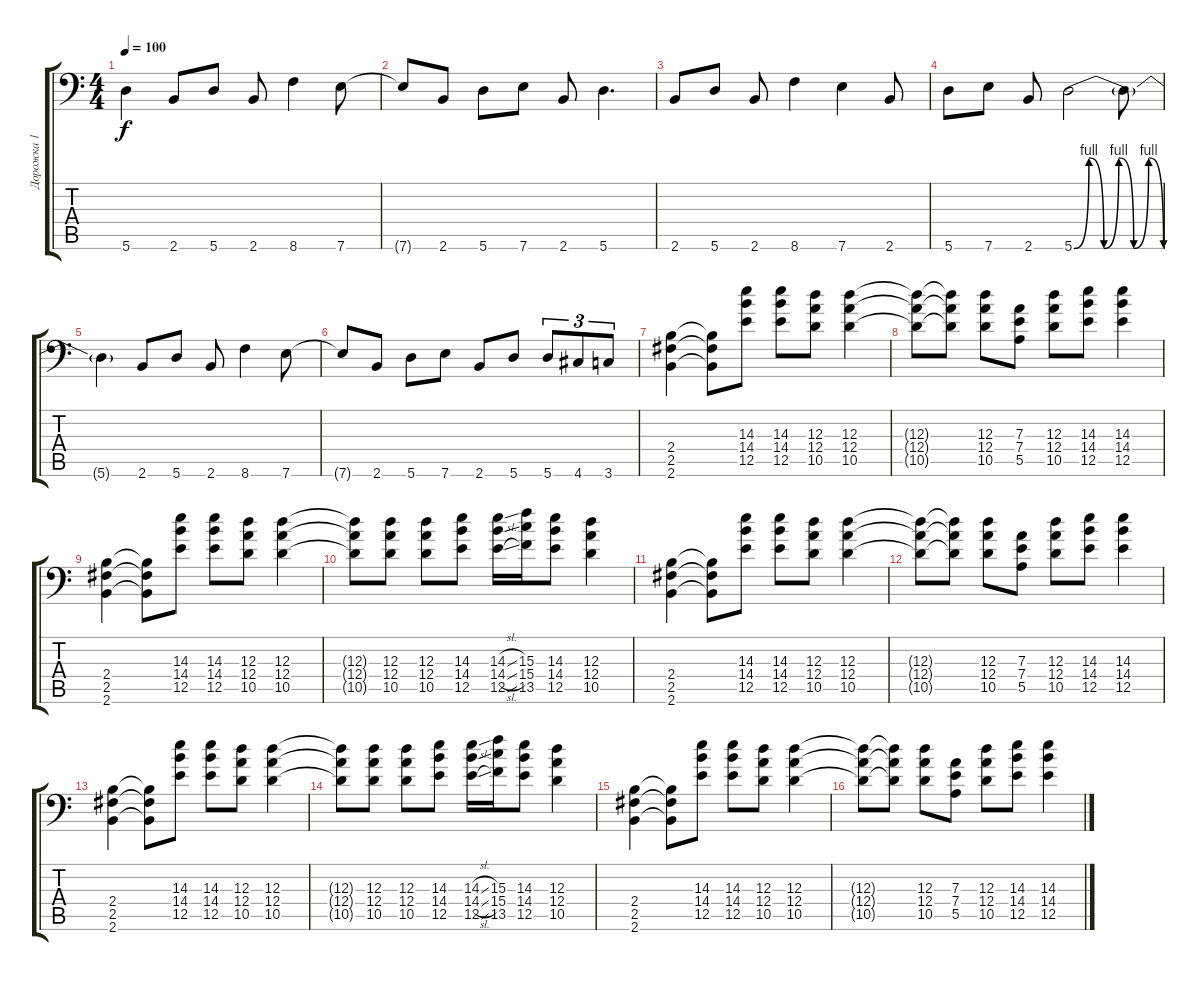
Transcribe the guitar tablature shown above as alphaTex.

\track ("Дорожка 1" "Дорожка 1") {instrument distortionguitar}
\staff {score tabs}
\tuning (B3 Gb3 D3 A2 E2 A1) {hide}
\ts (4 4)
\tempo 100
\clef f4
\ks c
5.6{t}.4{dy f} 2.6.8 5.6.8 2.6.8 8.6.4 7.6.8 |
7.6{t}.8 2.6.8 5.6.8 7.6.8 2.6.8 5.6.4{d} |
2.6.8 5.6.8 2.6.8 8.6.4 7.6.4 2.6.8 |
5.6.8 7.6.8 2.6.8 5.6{be (custom 0 0 10 4 20 0 30 4 40 0 50 4 60 0)}.2 5.6{t}.8 |
5.6{t}.4 2.6.8 5.6.8 2.6.8 8.6.4 7.6.8 |
7.6{t}.8 2.6.8 5.6.8 7.6.8 2.6.8 5.6.8 5.6.8{tu (3 2)} 4.6.8{tu (3 2)} 3.6.8{tu (3 2)} |
(2.4 2.5 2.6).4 (2.4{t} 2.5{t} 2.6{t}).8 (14.3 14.4 12.5).8 (14.3 14.4 12.5).8 (12.3 12.4 10.5).8 (12.3 12.4 10.5).4 |
(12.3{t} 12.4{t} 10.5{t}).8 (12.3{t} 12.4{t} 10.5{t}).8 (12.3 12.4 10.5).8 (7.3 7.4 5.5).8 (12.3 12.4 10.5).8 (14.3 14.4 12.5).8 (14.3 14.4 12.5).4 |
(2.4 2.5 2.6).4 (2.4{t} 2.5{t} 2.6{t}).8 (14.3 14.4 12.5).8 (14.3 14.4 12.5).8 (12.3 12.4 10.5).8 (12.3 12.4 10.5).4 |
(12.3{t} 12.4{t} 10.5{t}).8 (12.3 12.4 10.5).8 (12.3 12.4 10.5).8 (14.3 14.4 12.5).8 (14.3{sl} 14.4{sl} 12.5{sl}).16 (15.3 15.4 13.5).16 (14.3 14.4 12.5).8 (12.3 12.4 10.5).4 |
(2.4 2.5 2.6).4 (2.4{t} 2.5{t} 2.6{t}).8 (14.3 14.4 12.5).8 (14.3 14.4 12.5).8 (12.3 12.4 10.5).8 (12.3 12.4 10.5).4 |
(12.3{t} 12.4{t} 10.5{t}).8 (12.3{t} 12.4{t} 10.5{t}).8 (12.3 12.4 10.5).8 (7.3 7.4 5.5).8 (12.3 12.4 10.5).8 (14.3 14.4 12.5).8 (14.3 14.4 12.5).4 |
(2.4 2.5 2.6).4 (2.4{t} 2.5{t} 2.6{t}).8 (14.3 14.4 12.5).8 (14.3 14.4 12.5).8 (12.3 12.4 10.5).8 (12.3 12.4 10.5).4 |
(12.3{t} 12.4{t} 10.5{t}).8 (12.3 12.4 10.5).8 (12.3 12.4 10.5).8 (14.3 14.4 12.5).8 (14.3{sl} 14.4{sl} 12.5{sl}).16 (15.3 15.4 13.5).16 (14.3 14.4 12.5).8 (12.3 12.4 10.5).4 |
(2.4 2.5 2.6).4 (2.4{t} 2.5{t} 2.6{t}).8 (14.3 14.4 12.5).8 (14.3 14.4 12.5).8 (12.3 12.4 10.5).8 (12.3 12.4 10.5).4 |
(12.3{t} 12.4{t} 10.5{t}).8 (12.3{t} 12.4{t} 10.5{t}).8 (12.3 12.4 10.5).8 (7.3 7.4 5.5).8 (12.3 12.4 10.5).8 (14.3 14.4 12.5).8 (14.3 14.4 12.5).4
